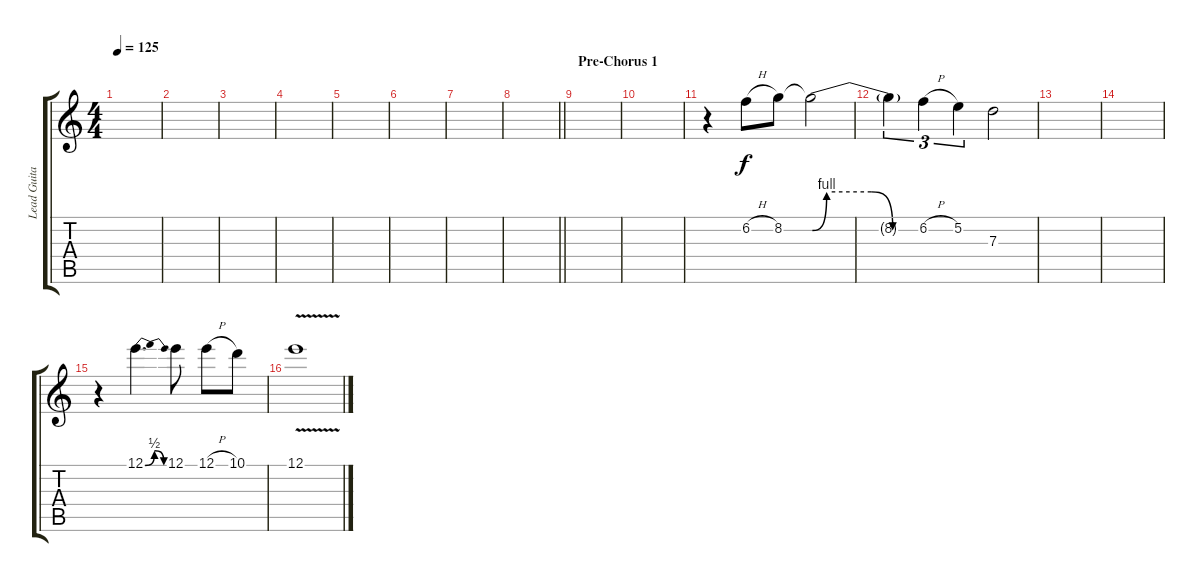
\track ("Lead Guitar 3 (Solos)" "Lead Guita") {instrument distortionguitar}
\staff {score tabs}
\tuning (E4 B3 G3 D3 A2 E2) {hide}
\ts (4 4)
\tempo 125
\clef g2
\ks c
|
|
|
|
|
|
|
\barLineRight lightlight
|
\section ("" "Pre-Chorus 1")
|
|
r.4 6.2{h}.8 8.2.8 8.2{be (custom 0 0 8 4 33 4 45 0 60 0) t}.2 |
8.2{t}.4{tu (3 2)} 6.2{h}.4{tu (3 2)} 5.2.4{tu (3 2)} 7.3.2 |
|
|
r.4 12.1{be (bendrelease 0 0 15 2 40 2 60 0)}.4{d} 12.1.8 12.1{h}.8 10.1.8 |
12.1{v}.1
